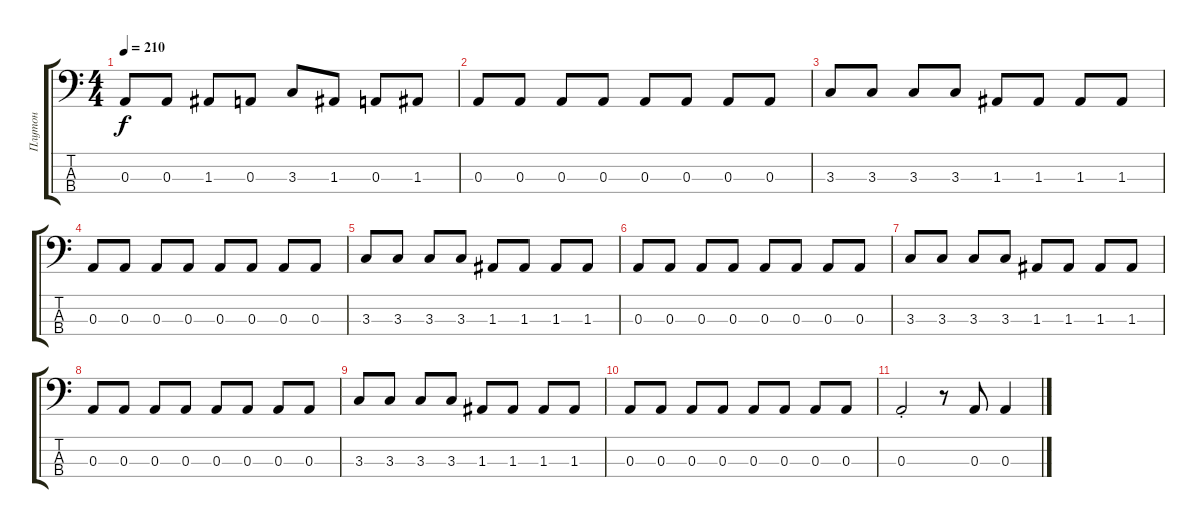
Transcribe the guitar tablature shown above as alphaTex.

\track ("Плутон" "Плутон") {instrument electricbassfinger}
\staff {score tabs}
\tuning (G2 D2 A1 E1) {hide}
\ts (4 4)
\tempo 210
\clef f4
\ks c
0.3.8{dy f} 0.3.8 1.3.8 0.3.8 3.3.8 1.3.8 0.3.8 1.3.8 |
0.3.8 0.3.8 0.3.8 0.3.8 0.3.8 0.3.8 0.3.8 0.3.8 |
3.3.8 3.3.8 3.3.8 3.3.8 1.3.8 1.3.8 1.3.8 1.3.8 |
0.3.8 0.3.8 0.3.8 0.3.8 0.3.8 0.3.8 0.3.8 0.3.8 |
3.3.8 3.3.8 3.3.8 3.3.8 1.3.8 1.3.8 1.3.8 1.3.8 |
0.3.8 0.3.8 0.3.8 0.3.8 0.3.8 0.3.8 0.3.8 0.3.8 |
3.3.8 3.3.8 3.3.8 3.3.8 1.3.8 1.3.8 1.3.8 1.3.8 |
0.3.8 0.3.8 0.3.8 0.3.8 0.3.8 0.3.8 0.3.8 0.3.8 |
3.3.8 3.3.8 3.3.8 3.3.8 1.3.8 1.3.8 1.3.8 1.3.8 |
0.3.8 0.3.8 0.3.8 0.3.8 0.3.8 0.3.8 0.3.8 0.3.8 |
0.3{st}.2 r.8 0.3.8 0.3.4
